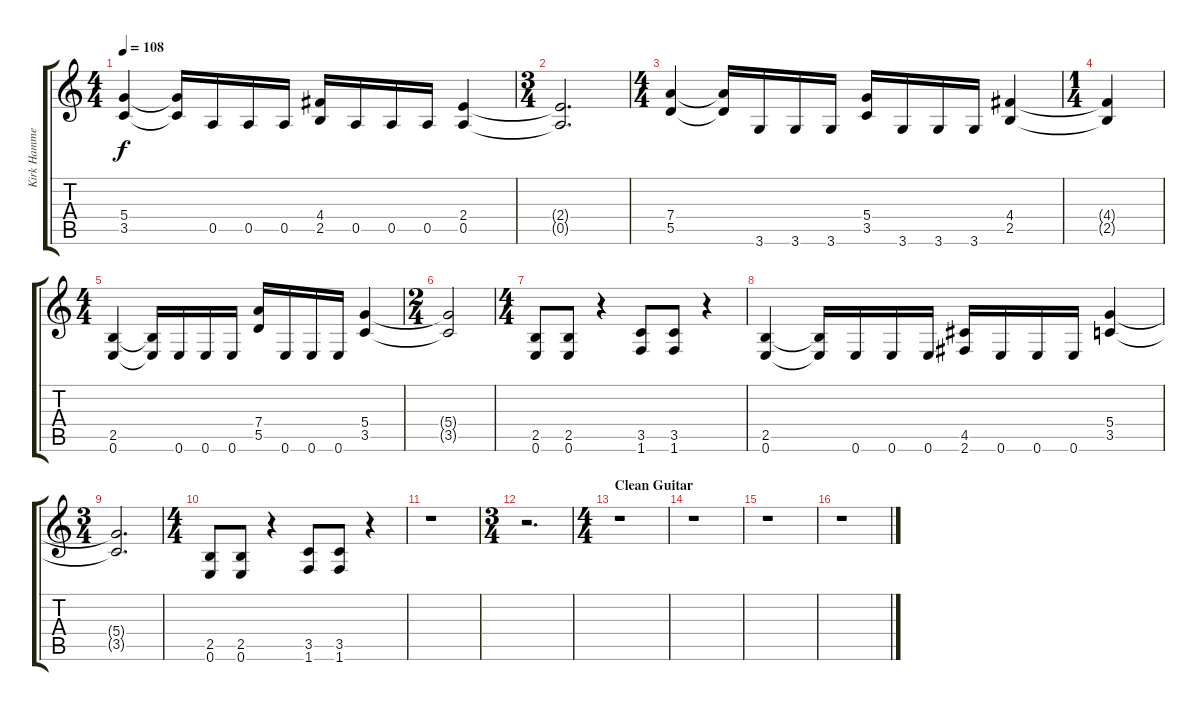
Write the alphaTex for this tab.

\track ("Kirk Hammett (lead guitar)" "Kirk Hamme") {instrument distortionguitar}
\staff {score tabs}
\tuning (E4 B3 G3 D3 A2 E2) {hide}
\ts (4 4)
\tempo 108
\clef g2
\ks c
(5.4 3.5).4{dy f} (5.4{t} 3.5{t}).16 0.5.16 0.5.16 0.5.16 (4.4 2.5).16 0.5.16 0.5.16 0.5.16 (2.4 0.5).4 |
\ts (3 4)
(2.4{t} 0.5{t}).2{d} |
\ts (4 4)
(7.4 5.5).4 (7.4{t} 5.5{t}).16 3.6.16 3.6.16 3.6.16 (5.4 3.5).16 3.6.16 3.6.16 3.6.16 (4.4 2.5).4 |
\ts (1 4)
(4.4{t} 2.5{t}).4 |
\ts (4 4)
(2.5 0.6).4 (2.5{t} 0.6{t}).16 0.6.16 0.6.16 0.6.16 (7.4 5.5).16 0.6.16 0.6.16 0.6.16 (5.4 3.5).4 |
\ts (2 4)
(5.4{t} 3.5{t}).2 |
\ts (4 4)
(2.5 0.6).8 (2.5 0.6).8 r.4 (3.5 1.6).8 (3.5 1.6).8 r.4 |
(2.5 0.6).4 (2.5{t} 0.6{t}).16 0.6.16 0.6.16 0.6.16 (4.5 2.6).16 0.6.16 0.6.16 0.6.16 (5.4 3.5).4 |
\ts (3 4)
(5.4{t} 3.5{t}).2{d} |
\ts (4 4)
(2.5 0.6).8 (2.5 0.6).8 r.4 (3.5 1.6).8 (3.5 1.6).8 r.4 |
r.1 |
\ts (3 4)
r.2{d} |
\ts (4 4)
\section ("" "Clean Guitar")
r.1 |
r.1 |
r.1 |
r.1
